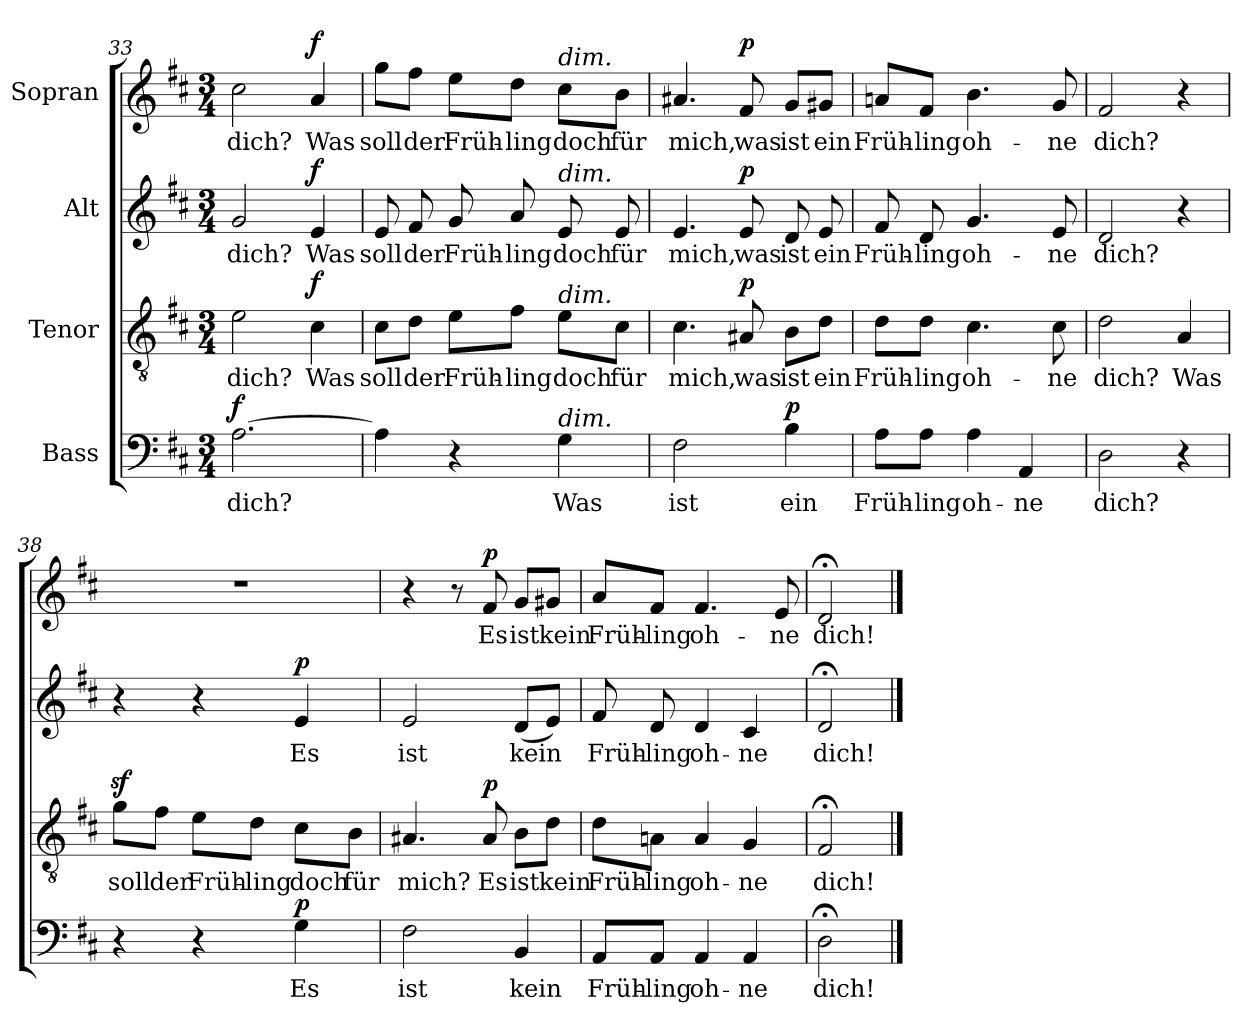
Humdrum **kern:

**kern	**text	**dynam	**kern	**text	**dynam	**kern	**text	**dynam	**kern	**text	**dynam
*part4	*part4	*part4	*part3	*part3	*part3	*part2	*part2	*part2	*part1	*part1	*part1
*staff4	*staff4	*staff4	*staff3	*staff3	*staff3	*staff2	*staff2	*staff2	*staff1	*staff1	*staff1
*I"Bass	*	*	*I"Tenor	*	*	*I"Alt	*	*	*I"Sopran	*	*
*clefF4	*	*	*clefGv2	*	*	*clefG2	*	*	*clefG2	*	*
*k[f#c#]	*	*	*k[f#c#]	*	*	*k[f#c#]	*	*	*k[f#c#]	*	*
*M3/4	*	*	*M3/4	*	*	*M3/4	*	*	*M3/4	*	*
=33	=33	=33	=33	=33	=33	=33	=33	=33	=33	=33	=33
!	!	!LO:DY:a	!	!	!	!	!	!	!	!	!
[2.A\	dich?	f	2e\	dich?	.	2g/	dich?	.	2cc#\	dich?	.
!	!	!	!	!	!LO:DY:a	!	!	!LO:DY:a	!	!	!LO:DY:a
.	.	.	4c#\	Was	f	4e/	Was	f	4a/	Was	f
=34	=34	=34	=34	=34	=34	=34	=34	=34	=34	=34	=34
4A\]	.	.	8c#\L	soll	.	8e/	soll	.	8gg\L	soll	.
.	.	.	8d\J	der	.	8f#/	der	.	8ff#\J	der	.
4r	.	.	8e\L	Früh-	.	8g/	Früh-	.	8ee\L	Früh-	.
.	.	.	8f#\J	-ling	.	8a/	-ling	.	8dd\J	-ling	.
!	!	!	!	!	!	!	!	!	!LO:TX:a:i:t=dim.	!	!
!	!	!	!	!	!	!LO:TX:a:i:t=dim.	!	!	!	!	!
!	!	!	!LO:TX:a:i:t=dim.	!	!	!	!	!	!	!	!
!LO:TX:a:i:t=dim.	!	!	!	!	!	!	!	!	!	!	!
4G\	Was	.	8e\L	doch	.	8e/	doch	.	8cc#\L	doch	.
.	.	.	8c#\J	für	.	8e/	für	.	8b\J	für	.
=35	=35	=35	=35	=35	=35	=35	=35	=35	=35	=35	=35
2F#\	ist	.	4.c#\	mich,	.	4.e/	mich,	.	4.a#X/	mich,	.
!	!	!	!	!	!LO:DY:a	!	!	!LO:DY:a	!	!	!LO:DY:a
.	.	.	8A#X/	was	p	8e/	was	p	8f#/	was	p
!	!	!LO:DY:a	!	!	!	!	!	!	!	!	!
4B\	ein	p	8B\L	ist	.	8d/	ist	.	8g/L	ist	.
.	.	.	8d\J	ein	.	8e/	ein	.	8g#X/J	ein	.
=36	=36	=36	=36	=36	=36	=36	=36	=36	=36	=36	=36
8A\L	Früh-	.	8d\L	Früh-	.	8f#/	Früh-	.	8an/L	Früh-	.
8A\J	-ling	.	8d\J	-ling	.	8d/	-ling	.	8f#/J	-ling	.
4A\	oh-	.	4.c#\	oh-	.	4.g/	oh-	.	4.b\	oh-	.
4AA/	-ne	.	.	.	.	.	.	.	.	.	.
.	.	.	8c#\	-ne	.	8e/	-ne	.	8g/	-ne	.
=37	=37	=37	=37	=37	=37	=37	=37	=37	=37	=37	=37
2D\	dich?	.	2d\	dich?	.	2d/	dich?	.	2f#/	dich?	.
4r	.	.	4A/	Was	.	4r	.	.	4r	.	.
=38	=38	=38	=38	=38	=38	=38	=38	=38	=38	=38	=38
4r	.	.	8gz>\L	soll	.	4r	.	.	2.r	.	.
.	.	.	8f#\J	der	.	.	.	.	.	.	.
4r	.	.	8e\L	Früh-	.	4r	.	.	.	.	.
.	.	.	8d\J	-ling	.	.	.	.	.	.	.
!	!	!LO:DY:a	!	!	!	!	!	!LO:DY:a	!	!	!
4G\	Es	p	8c#\L	doch	.	4e/	Es	p	.	.	.
.	.	.	8B\J	für	.	.	.	.	.	.	.
=39	=39	=39	=39	=39	=39	=39	=39	=39	=39	=39	=39
2F#\	ist	.	4.A#X/	mich?	.	2e/	ist	.	4r	.	.
.	.	.	.	.	.	.	.	.	8r	.	.
!	!	!	!	!	!LO:DY:a	!	!	!	!	!	!LO:DY:a
.	.	.	8A#/	Es	p	.	.	.	8f#/	Es	p
4BB/	kein	.	8B\L	ist	.	(8d/L	kein	.	8g/L	ist	.
.	.	.	8d\J	kein	.	8e/J)	.	.	8g#X/J	kein	.
=40	=40	=40	=40	=40	=40	=40	=40	=40	=40	=40	=40
8AA/L	Früh-	.	8d\L	Früh-	.	8f#/	Früh-	.	8a/L	Früh-	.
8AA/J	-ling	.	8An\J	-ling	.	8d/	-ling	.	8f#/J	-ling	.
4AA/	oh-	.	4A/	oh-	.	4d/	oh-	.	4.f#/	oh-	.
4AA/	-ne	.	4G/	-ne	.	4c#/	-ne	.	.	.	.
.	.	.	.	.	.	.	.	.	8e/	-ne	.
=41	=41	=41	=41	=41	=41	=41	=41	=41	=41	=41	=41
2D;<\	dich!	.	2F#;</	dich!	.	2d;</	dich!	.	2d;</	dich!	.
==	==	==	==	==	==	==	==	==	==	==	==
*-	*-	*-	*-	*-	*-	*-	*-	*-	*-	*-	*-
